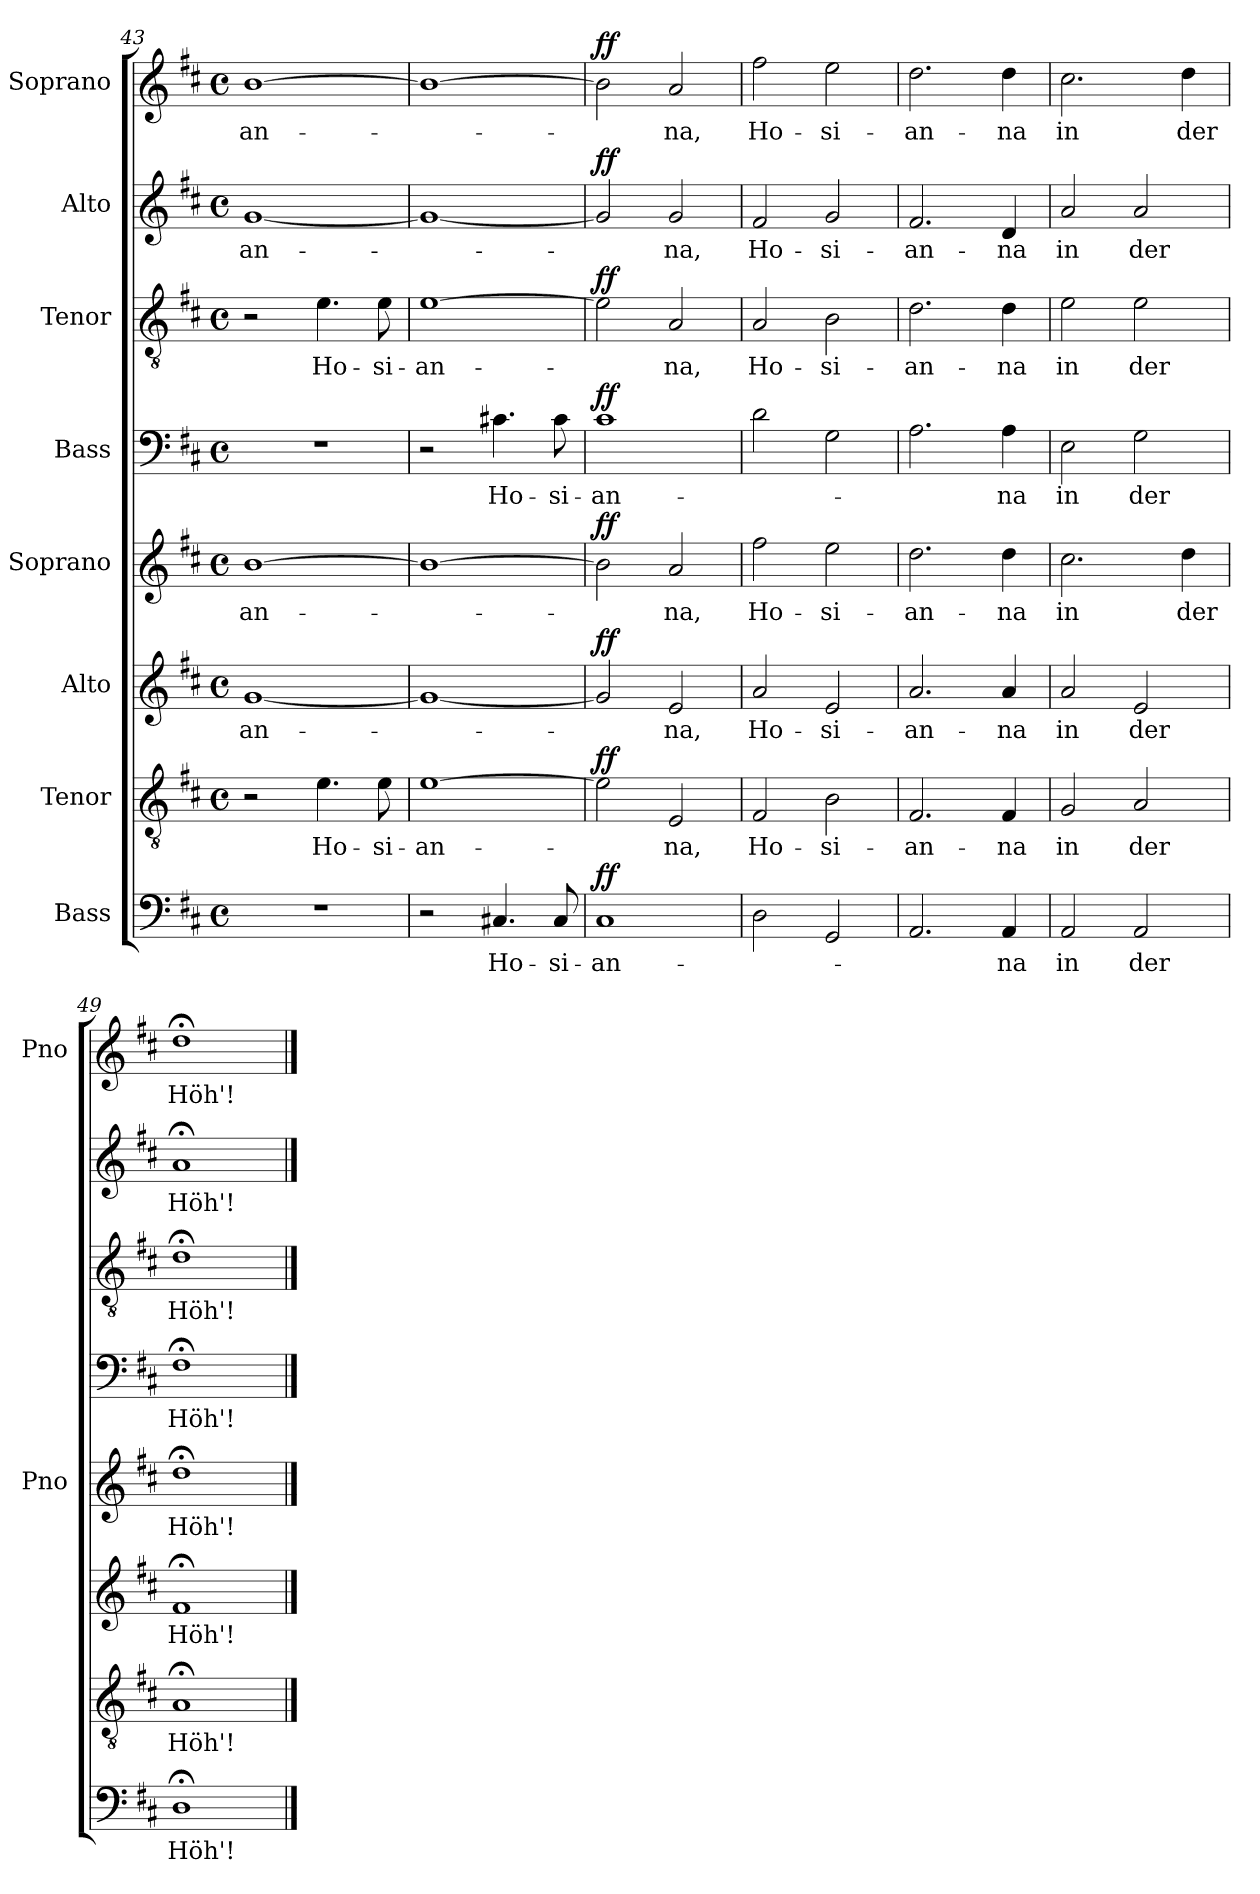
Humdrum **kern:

**kern	**text	**dynam	**kern	**text	**dynam	**kern	**text	**dynam	**kern	**text	**dynam	**kern	**text	**dynam	**kern	**text	**dynam	**kern	**text	**dynam	**kern	**text	**dynam
*part8	*part8	*part8	*part7	*part7	*part7	*part6	*part6	*part6	*part5	*part5	*part5	*part4	*part4	*part4	*part3	*part3	*part3	*part2	*part2	*part2	*part1	*part1	*part1
*staff8	*staff8	*staff8	*staff7	*staff7	*staff7	*staff6	*staff6	*staff6	*staff5	*staff5	*staff5	*staff4	*staff4	*staff4	*staff3	*staff3	*staff3	*staff2	*staff2	*staff2	*staff1	*staff1	*staff1
*I"Bass	*	*	*I"Tenor	*	*	*I"Alto	*	*	*I"Soprano	*	*	*I"Bass	*	*	*I"Tenor	*	*	*I"Alto	*	*	*I"Soprano	*	*
*	*	*	*	*	*	*	*	*	*I'Pno	*	*	*	*	*	*	*	*	*	*	*	*I'Pno	*	*
!!LO:PB:g=z
*clefF4	*	*	*clefGv2	*	*	*clefG2	*	*	*clefG2	*	*	*clefF4	*	*	*clefGv2	*	*	*clefG2	*	*	*clefG2	*	*
*k[f#c#]	*	*	*k[f#c#]	*	*	*k[f#c#]	*	*	*k[f#c#]	*	*	*k[f#c#]	*	*	*k[f#c#]	*	*	*k[f#c#]	*	*	*k[f#c#]	*	*
*D:	*	*	*D:	*	*	*D:	*	*	*D:	*	*	*D:	*	*	*D:	*	*	*D:	*	*	*D:	*	*
*M4/4	*	*	*M4/4	*	*	*M4/4	*	*	*M4/4	*	*	*M4/4	*	*	*M4/4	*	*	*M4/4	*	*	*M4/4	*	*
*met(c)	*	*	*met(c)	*	*	*met(c)	*	*	*met(c)	*	*	*met(c)	*	*	*met(c)	*	*	*met(c)	*	*	*met(c)	*	*
=43	=43	=43	=43	=43	=43	=43	=43	=43	=43	=43	=43	=43	=43	=43	=43	=43	=43	=43	=43	=43	=43	=43	=43
!	!	!	!	!	!	!	!LO:LY:b	!	!	!LO:LY:b	!	!	!	!	!	!	!	!	!LO:LY:b	!	!	!LO:LY:b	!
1r	.	.	2r	.	.	[1g	-an-	.	[1b	-an-	.	1r	.	.	2r	.	.	[1g	-an-	.	[1b	-an-	.
!	!	!	!	!LO:LY:b	!	!	!	!	!	!	!	!	!	!	!	!LO:LY:b	!	!	!	!	!	!	!
.	.	.	4.e\	Ho-	.	.	.	.	.	.	.	.	.	.	4.e\	Ho-	.	.	.	.	.	.	.
!	!	!	!	!LO:LY:b	!	!	!	!	!	!	!	!	!	!	!	!LO:LY:b	!	!	!	!	!	!	!
.	.	.	8e\	-si-	.	.	.	.	.	.	.	.	.	.	8e\	-si-	.	.	.	.	.	.	.
=44	=44	=44	=44	=44	=44	=44	=44	=44	=44	=44	=44	=44	=44	=44	=44	=44	=44	=44	=44	=44	=44	=44	=44
!	!	!	!	!LO:LY:b	!	!	!LO:LY:b	!	!	!LO:LY:b	!	!	!	!	!	!LO:LY:b	!	!	!LO:LY:b	!	!	!LO:LY:b	!
2r	.	.	[1e	-an-	.	1g_	-­-	.	1b_	-­-	.	2r	.	.	[1e	-an-	.	1g_	-­-	.	1b_	-­-	.
!	!LO:LY:b	!	!	!	!	!	!	!	!	!	!	!	!LO:LY:b	!	!	!	!	!	!	!	!	!	!
4.C#X/	Ho-	.	.	.	.	.	.	.	.	.	.	4.c#X\	Ho-	.	.	.	.	.	.	.	.	.	.
!	!LO:LY:b	!	!	!	!	!	!	!	!	!	!	!	!LO:LY:b	!	!	!	!	!	!	!	!	!	!
8C#/	-si-	.	.	.	.	.	.	.	.	.	.	8c#\	-si-	.	.	.	.	.	.	.	.	.	.
=45	=45	=45	=45	=45	=45	=45	=45	=45	=45	=45	=45	=45	=45	=45	=45	=45	=45	=45	=45	=45	=45	=45	=45
!	!LO:LY:b	!LO:DY:b	!	!LO:LY:b	!LO:DY:b	!	!LO:LY:b	!LO:DY:b	!	!LO:LY:b	!LO:DY:b	!	!LO:LY:b	!LO:DY:b	!	!LO:LY:b	!LO:DY:b	!	!LO:LY:b	!LO:DY:b	!	!LO:LY:b	!LO:DY:b
1C#	-an-	ff	2e\]	-­	ff	2g/]	-­	ff	2b\]	-­	ff	1c#	-an-	ff	2e\]	-­	ff	2g/]	-­	ff	2b\]	-­	ff
!	!	!	!	!LO:LY:b	!	!	!LO:LY:b	!	!	!LO:LY:b	!	!	!	!	!	!LO:LY:b	!	!	!LO:LY:b	!	!	!LO:LY:b	!
.	.	.	2E/	na,	.	2e/	na,	.	2a/	na,	.	.	.	.	2A/	na,	.	2g/	na,	.	2a/	na,	.
=46	=46	=46	=46	=46	=46	=46	=46	=46	=46	=46	=46	=46	=46	=46	=46	=46	=46	=46	=46	=46	=46	=46	=46
!	!LO:LY:b	!	!	!LO:LY:b	!	!	!LO:LY:b	!	!	!LO:LY:b	!	!	!LO:LY:b	!	!	!LO:LY:b	!	!	!LO:LY:b	!	!	!LO:LY:b	!
2D\	-­-	.	2F#/	Ho-	.	2a/	Ho-	.	2ff#\	Ho-	.	2d\	-­-	.	2A/	Ho-	.	2f#/	Ho-	.	2ff#\	Ho-	.
!	!	!	!	!LO:LY:b	!	!	!LO:LY:b	!	!	!LO:LY:b	!	!	!	!	!	!LO:LY:b	!	!	!LO:LY:b	!	!	!LO:LY:b	!
2GG/	.	.	2B\	-si-	.	2e/	-si-	.	2ee\	-si-	.	2G\	.	.	2B\	-si-	.	2g/	-si-	.	2ee\	-si-	.
=47	=47	=47	=47	=47	=47	=47	=47	=47	=47	=47	=47	=47	=47	=47	=47	=47	=47	=47	=47	=47	=47	=47	=47
!	!LO:LY:b	!	!	!LO:LY:b	!	!	!LO:LY:b	!	!	!LO:LY:b	!	!	!LO:LY:b	!	!	!LO:LY:b	!	!	!LO:LY:b	!	!	!LO:LY:b	!
2.AA/	-­	.	2.F#/	-an-	.	2.a/	-an-	.	2.dd\	-an-	.	2.A\	-­	.	2.d\	-an-	.	2.f#/	-an-	.	2.dd\	-an-	.
!	!LO:LY:b	!	!	!LO:LY:b	!	!	!LO:LY:b	!	!	!LO:LY:b	!	!	!LO:LY:b	!	!	!LO:LY:b	!	!	!LO:LY:b	!	!	!LO:LY:b	!
4AA/	na	.	4F#/	-na	.	4a/	-na	.	4dd\	-na	.	4A\	na	.	4d\	-na	.	4d/	-na	.	4dd\	-na	.
=48	=48	=48	=48	=48	=48	=48	=48	=48	=48	=48	=48	=48	=48	=48	=48	=48	=48	=48	=48	=48	=48	=48	=48
!	!LO:LY:b	!	!	!LO:LY:b	!	!	!LO:LY:b	!	!	!LO:LY:b	!	!	!LO:LY:b	!	!	!LO:LY:b	!	!	!LO:LY:b	!	!	!LO:LY:b	!
2AA/	in	.	2G/	in	.	2a/	in	.	2.cc#\	in	.	2E\	in	.	2e\	in	.	2a/	in	.	2.cc#\	in	.
!	!LO:LY:b	!	!	!LO:LY:b	!	!	!LO:LY:b	!	!	!	!	!	!LO:LY:b	!	!	!LO:LY:b	!	!	!LO:LY:b	!	!	!	!
2AA/	der	.	2A/	der	.	2e/	der	.	.	.	.	2G\	der	.	2e\	der	.	2a/	der	.	.	.	.
!	!	!	!	!	!	!	!	!	!	!LO:LY:b	!	!	!	!	!	!	!	!	!	!	!	!LO:LY:b	!
.	.	.	.	.	.	.	.	.	4dd\	der	.	.	.	.	.	.	.	.	.	.	4dd\	der	.
=49	=49	=49	=49	=49	=49	=49	=49	=49	=49	=49	=49	=49	=49	=49	=49	=49	=49	=49	=49	=49	=49	=49	=49
!	!LO:LY:b	!	!	!LO:LY:b	!	!	!LO:LY:b	!	!	!LO:LY:b	!	!	!LO:LY:b	!	!	!LO:LY:b	!	!	!LO:LY:b	!	!	!LO:LY:b	!
1D;<	Höh'!	.	1A;<	Höh'!	.	1f#;<	Höh'!	.	1dd;<	Höh'!	.	1F#;<	Höh'!	.	1d;<	Höh'!	.	1a;<	Höh'!	.	1dd;<	Höh'!	.
==	==	==	==	==	==	==	==	==	==	==	==	==	==	==	==	==	==	==	==	==	==	==	==
*-	*-	*-	*-	*-	*-	*-	*-	*-	*-	*-	*-	*-	*-	*-	*-	*-	*-	*-	*-	*-	*-	*-	*-
